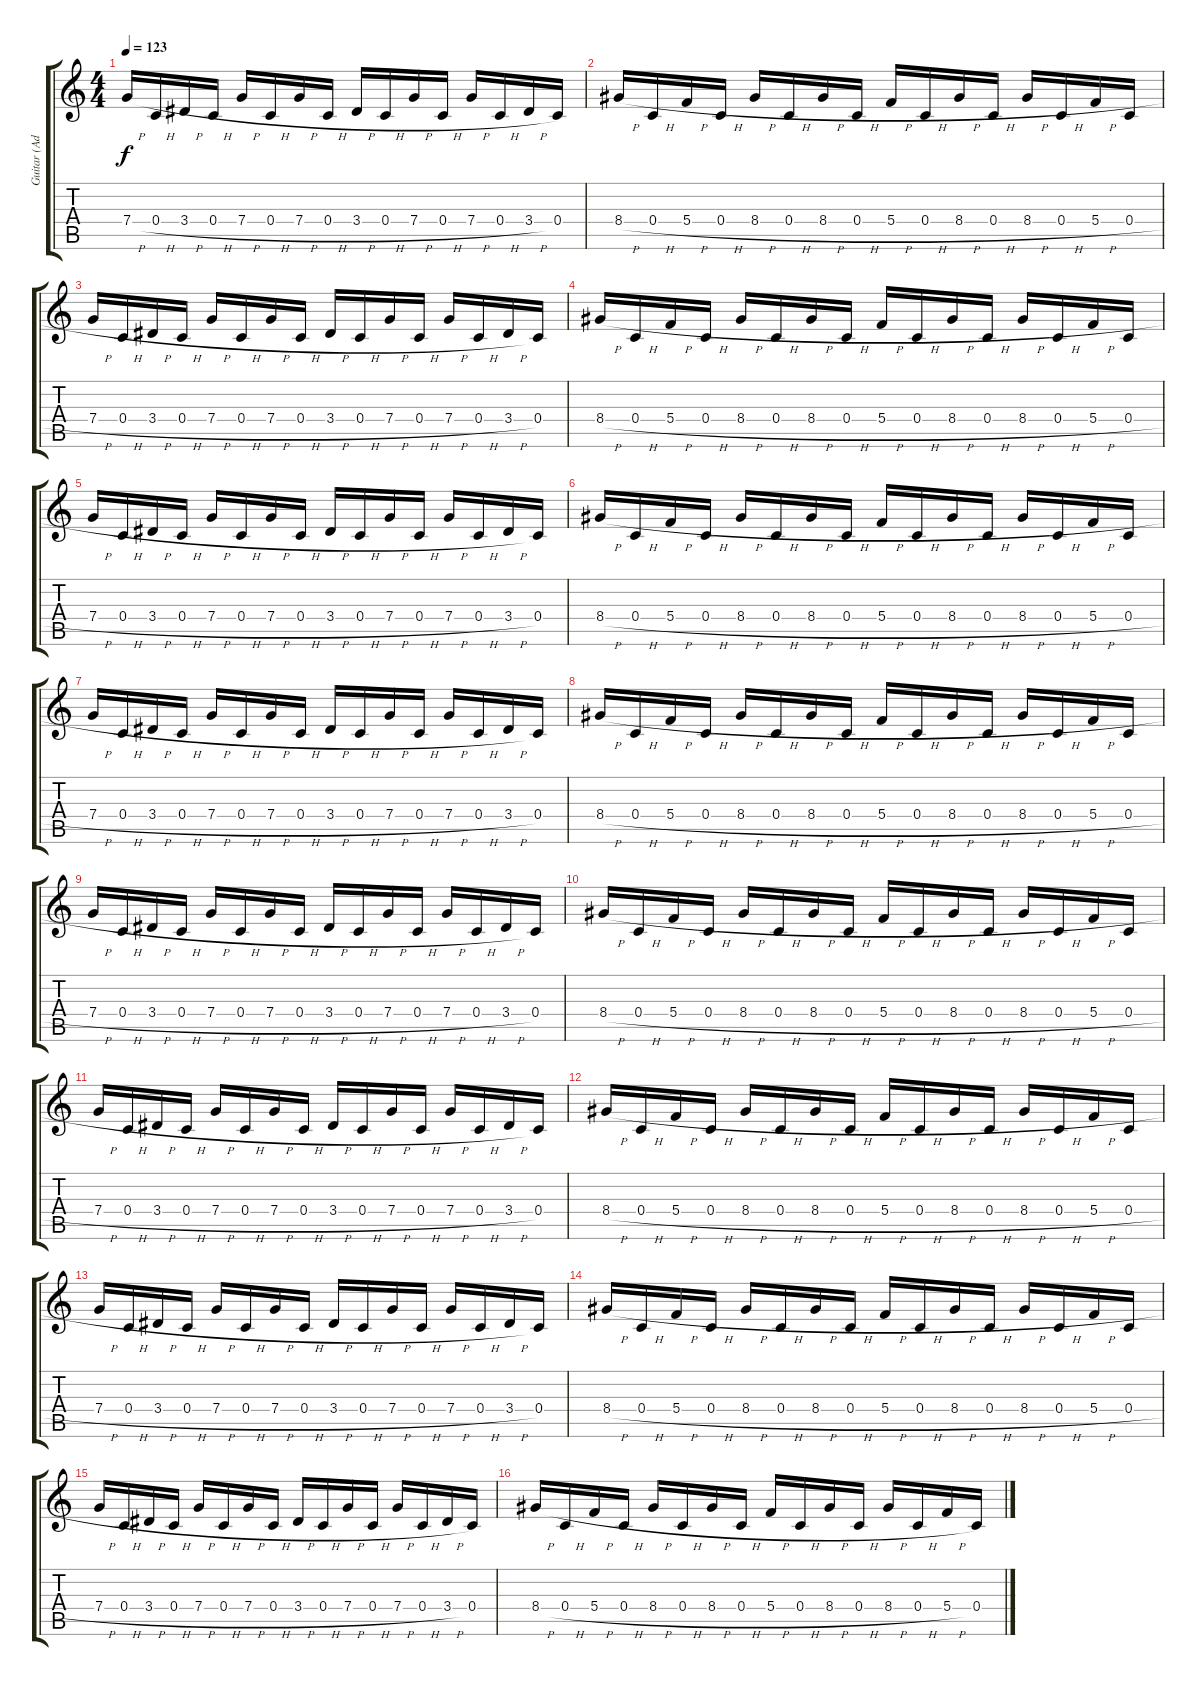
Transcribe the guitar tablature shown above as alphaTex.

\track ("Guitar (Adam Double)" "Guitar (Ad") {instrument overdrivenguitar}
\staff {score tabs}
\tuning (D4 A3 F3 C3 G2 C2) {hide}
\ts (4 4)
\tempo 123
\clef g2
\ks c
7.4{h}.16{dy f} 0.4{h}.16 3.4{h}.16 0.4{h}.16 7.4{h}.16 0.4{h}.16 7.4{h}.16 0.4{h}.16 3.4{h}.16 0.4{h}.16 7.4{h}.16 0.4{h}.16 7.4{h}.16 0.4{h}.16 3.4{h}.16 0.4.16 |
8.4{h}.16 0.4{h}.16 5.4{h}.16 0.4{h}.16 8.4{h}.16 0.4{h}.16 8.4{h}.16 0.4{h}.16 5.4{h}.16 0.4{h}.16 8.4{h}.16 0.4{h}.16 8.4{h}.16 0.4{h}.16 5.4{h}.16 0.4{h}.16 |
7.4{h}.16 0.4{h}.16 3.4{h}.16 0.4{h}.16 7.4{h}.16 0.4{h}.16 7.4{h}.16 0.4{h}.16 3.4{h}.16 0.4{h}.16 7.4{h}.16 0.4{h}.16 7.4{h}.16 0.4{h}.16 3.4{h}.16 0.4.16 |
8.4{h}.16 0.4{h}.16 5.4{h}.16 0.4{h}.16 8.4{h}.16 0.4{h}.16 8.4{h}.16 0.4{h}.16 5.4{h}.16 0.4{h}.16 8.4{h}.16 0.4{h}.16 8.4{h}.16 0.4{h}.16 5.4{h}.16 0.4{h}.16 |
7.4{h}.16 0.4{h}.16 3.4{h}.16 0.4{h}.16 7.4{h}.16 0.4{h}.16 7.4{h}.16 0.4{h}.16 3.4{h}.16 0.4{h}.16 7.4{h}.16 0.4{h}.16 7.4{h}.16 0.4{h}.16 3.4{h}.16 0.4.16 |
8.4{h}.16 0.4{h}.16 5.4{h}.16 0.4{h}.16 8.4{h}.16 0.4{h}.16 8.4{h}.16 0.4{h}.16 5.4{h}.16 0.4{h}.16 8.4{h}.16 0.4{h}.16 8.4{h}.16 0.4{h}.16 5.4{h}.16 0.4{h}.16 |
7.4{h}.16 0.4{h}.16 3.4{h}.16 0.4{h}.16 7.4{h}.16 0.4{h}.16 7.4{h}.16 0.4{h}.16 3.4{h}.16 0.4{h}.16 7.4{h}.16 0.4{h}.16 7.4{h}.16 0.4{h}.16 3.4{h}.16 0.4.16 |
8.4{h}.16 0.4{h}.16 5.4{h}.16 0.4{h}.16 8.4{h}.16 0.4{h}.16 8.4{h}.16 0.4{h}.16 5.4{h}.16 0.4{h}.16 8.4{h}.16 0.4{h}.16 8.4{h}.16 0.4{h}.16 5.4{h}.16 0.4{h}.16 |
7.4{h}.16 0.4{h}.16 3.4{h}.16 0.4{h}.16 7.4{h}.16 0.4{h}.16 7.4{h}.16 0.4{h}.16 3.4{h}.16 0.4{h}.16 7.4{h}.16 0.4{h}.16 7.4{h}.16 0.4{h}.16 3.4{h}.16 0.4.16 |
8.4{h}.16 0.4{h}.16 5.4{h}.16 0.4{h}.16 8.4{h}.16 0.4{h}.16 8.4{h}.16 0.4{h}.16 5.4{h}.16 0.4{h}.16 8.4{h}.16 0.4{h}.16 8.4{h}.16 0.4{h}.16 5.4{h}.16 0.4{h}.16 |
7.4{h}.16 0.4{h}.16 3.4{h}.16 0.4{h}.16 7.4{h}.16 0.4{h}.16 7.4{h}.16 0.4{h}.16 3.4{h}.16 0.4{h}.16 7.4{h}.16 0.4{h}.16 7.4{h}.16 0.4{h}.16 3.4{h}.16 0.4.16 |
8.4{h}.16 0.4{h}.16 5.4{h}.16 0.4{h}.16 8.4{h}.16 0.4{h}.16 8.4{h}.16 0.4{h}.16 5.4{h}.16 0.4{h}.16 8.4{h}.16 0.4{h}.16 8.4{h}.16 0.4{h}.16 5.4{h}.16 0.4{h}.16 |
7.4{h}.16 0.4{h}.16 3.4{h}.16 0.4{h}.16 7.4{h}.16 0.4{h}.16 7.4{h}.16 0.4{h}.16 3.4{h}.16 0.4{h}.16 7.4{h}.16 0.4{h}.16 7.4{h}.16 0.4{h}.16 3.4{h}.16 0.4.16 |
8.4{h}.16 0.4{h}.16 5.4{h}.16 0.4{h}.16 8.4{h}.16 0.4{h}.16 8.4{h}.16 0.4{h}.16 5.4{h}.16 0.4{h}.16 8.4{h}.16 0.4{h}.16 8.4{h}.16 0.4{h}.16 5.4{h}.16 0.4{h}.16 |
7.4{h}.16 0.4{h}.16 3.4{h}.16 0.4{h}.16 7.4{h}.16 0.4{h}.16 7.4{h}.16 0.4{h}.16 3.4{h}.16 0.4{h}.16 7.4{h}.16 0.4{h}.16 7.4{h}.16 0.4{h}.16 3.4{h}.16 0.4.16 |
8.4{h}.16 0.4{h}.16 5.4{h}.16 0.4{h}.16 8.4{h}.16 0.4{h}.16 8.4{h}.16 0.4{h}.16 5.4{h}.16 0.4{h}.16 8.4{h}.16 0.4{h}.16 8.4{h}.16 0.4{h}.16 5.4{h}.16 0.4{h}.16
